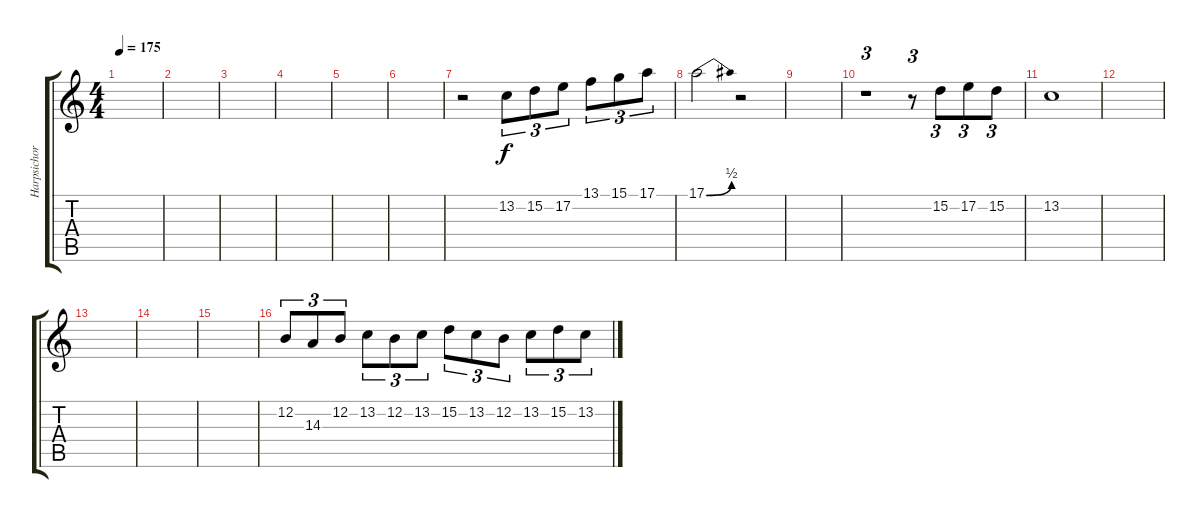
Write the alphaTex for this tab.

\track ("Harpsichord" "Harpsichor") {instrument harpsichord}
\staff {score tabs}
\tuning (E4 B3 G3 D3 A2 D2) {hide}
\ts (4 4)
\tempo 175
\clef g2
\ks c
|
|
|
|
|
|
r.2 13.2.8{tu (3 2) volume 9} 15.2.8{tu (3 2)} 17.2.8{tu (3 2)} 13.1.8{tu (3 2)} 15.1.8{tu (3 2)} 17.1.8{tu (3 2)} |
17.1{be (bend 0 0 60 2)}.2 r.2 |
|
r.1{tu (3 2) volume 10} r.8{tu (3 2)} 15.2.8{tu (3 2)} 17.2.8{tu (3 2)} 15.2.8{tu (3 2)} |
13.2.1 |
|
|
|
|
12.2.8{tu (3 2) volume 11} 14.3.8{tu (3 2)} 12.2.8{tu (3 2)} 13.2.8{tu (3 2)} 12.2.8{tu (3 2)} 13.2.8{tu (3 2)} 15.2.8{tu (3 2)} 13.2.8{tu (3 2)} 12.2.8{tu (3 2)} 13.2.8{tu (3 2)} 15.2.8{tu (3 2)} 13.2.8{tu (3 2)}
